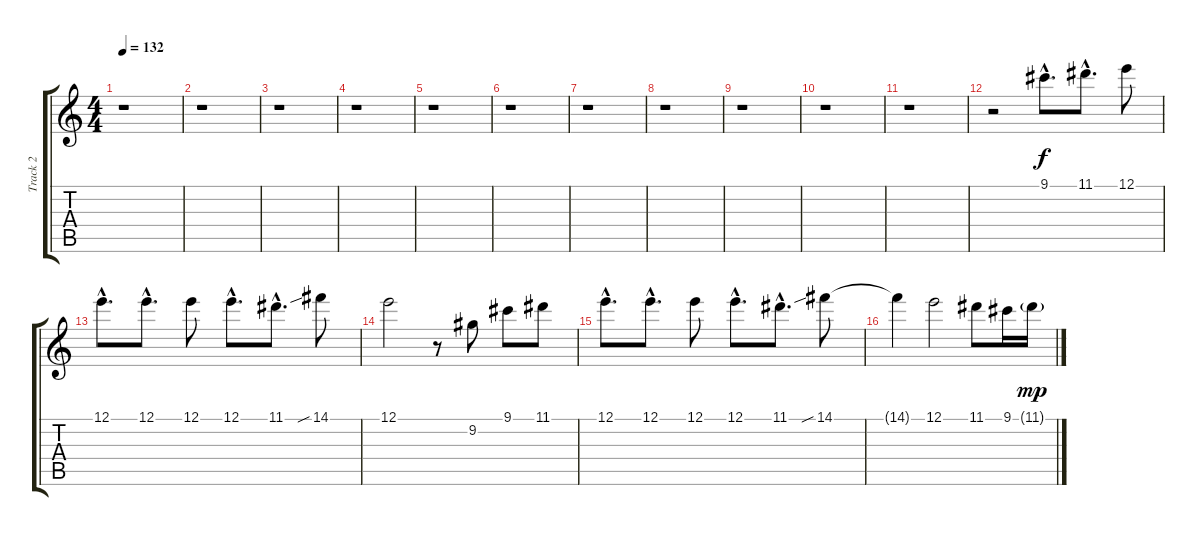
\track ("Track 2" "Track 2") {instrument acousticguitarsteel}
\staff {score tabs}
\tuning (E4 B3 G3 D3 A2 E2) {hide}
\ts (4 4)
\tempo 132
\clef g2
\ks c
r.1{dy f} |
r.1 |
r.1 |
r.1 |
r.1 |
r.1 |
r.1 |
r.1 |
r.1 |
r.1 |
r.1 |
r.2 9.1{hac}.8{d volume 16} 11.1{hac}.8{d} 12.1.8 |
12.1{hac}.8{d} 12.1{hac}.8{d} 12.1.8 12.1{hac}.8{d} 11.1{hac}.8{d} 14.1{sib}.8 |
12.1.2 r.8 9.2.8 9.1.8 11.1.8 |
12.1{hac}.8{d} 12.1{hac}.8{d} 12.1.8 12.1{hac}.8{d} 11.1{hac}.8{d} 14.1{sib}.8 |
14.1{t}.4 12.1.2 11.1.8 9.1.16 11.1{g}.16{dy mp}
